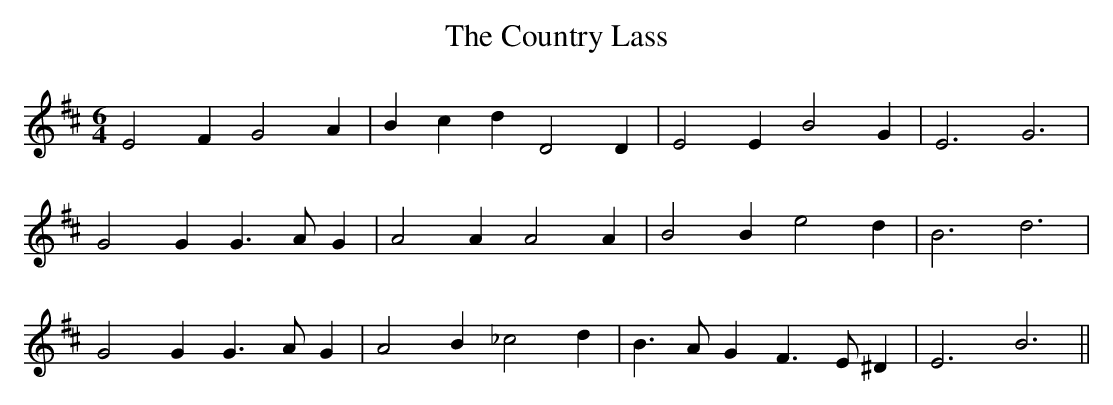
X:1
T:Country Lass, The
M:6/4
L:1/8
K:Bmin
E4F2 G4A2|B2c2d2 D4D2|E4E2 B4G2|E6 G6|
G4 G2 G3A G2|A4 A2 A4 A2|B4 B2 e4 d2|B6 d6|
G4 G2 G3A G2|A4 B2 _c4 d2|B3A G2 F3E ^D2|E6 B6||
